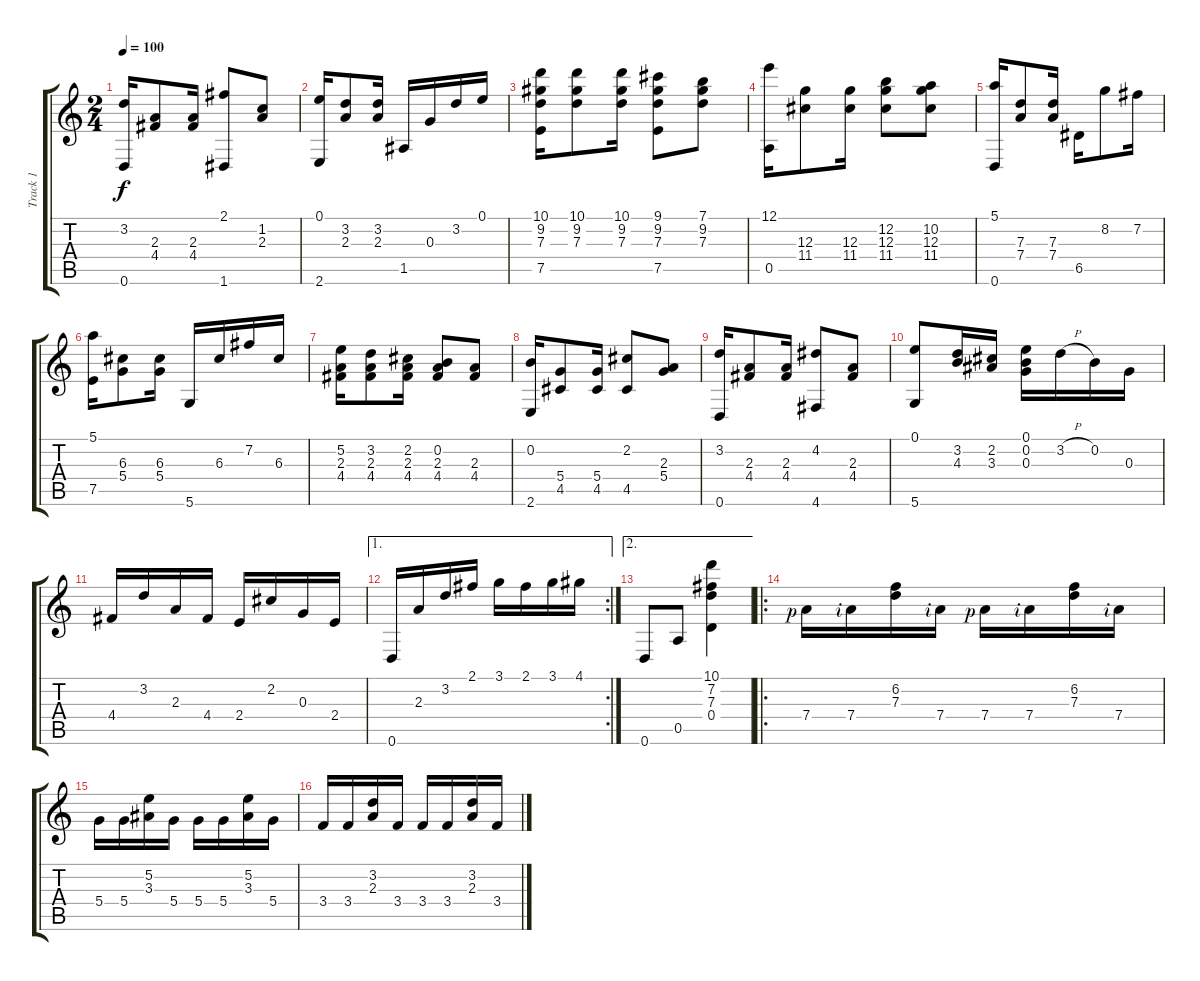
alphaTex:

\track ("Track 1" "Track 1") {instrument acousticguitarnylon}
\staff {score tabs}
\tuning (E4 B3 G3 D3 A2 D2) {hide}
\ts (2 4)
\tempo 100
\clef g2
\ks c
(3.2 0.6).16{dy f} (2.3 4.4).8 (2.3 4.4).16 (2.1 1.6).8 (1.2 2.3).8 |
(0.1 2.6).16 (3.2 2.3).8 (3.2 2.3).16 1.5.16 0.3.16 3.2.16 0.1.16 |
(10.1 9.2 7.3 7.5).16 (10.1 9.2 7.3).8 (10.1 9.2 7.3).16 (9.1 9.2 7.3 7.5).8 (7.1 9.2 7.3).8 |
(12.1 0.5).16 (12.3 11.4).8 (12.3 11.4).16 (12.2 12.3 11.4).8 (10.2 12.3 11.4).8 |
(5.1 0.6).16 (7.3 7.4).8 (7.3 7.4).16 6.5.16 8.2.8 7.2.16 |
(5.1 7.5).16 (6.3 5.4).8 (6.3 5.4).16 5.6.16 6.3.16 7.2.16 6.3.16 |
(5.2 2.3 4.4).16 (3.2 2.3 4.4).8 (2.2 2.3 4.4).16 (0.2 2.3 4.4).8 (2.3 4.4).8 |
(0.2 2.6).16 (5.4 4.5).8 (5.4 4.5).16 (2.2 4.5).8 (2.3 5.4).8 |
(3.2 0.6).16 (2.3 4.4).8 (2.3 4.4).16 (4.2 4.6).8 (2.3 4.4).8 |
(0.1 5.6).8 (3.2 4.3).16 (2.2 3.3).16 (0.1 0.2 0.3).16 3.2{h}.16 0.2.16 0.3.16 |
4.4.16 3.2.16 2.3.16 4.4.16 2.4.16 2.2.16 0.3.16 2.4.16 |
\ae 1
\rc 2
0.6.16 2.3.16 3.2.16 2.1.16 3.1.16 2.1.16 3.1.16 4.1.16 |
\ae 2
0.6.8 0.5.8 (10.1 7.2 7.3 0.4).4 |
\ro
7.4{rf 1}.16 7.4{rf 2}.16 (6.2 7.3).16 7.4{rf 2}.16 7.4{rf 1}.16 7.4{rf 2}.16 (6.2 7.3).16 7.4{rf 2}.16 |
5.4.16 5.4.16 (5.2 3.3).16 5.4.16 5.4.16 5.4.16 (5.2 3.3).16 5.4.16 |
3.4.16 3.4.16 (3.2 2.3).16 3.4.16 3.4.16 3.4.16 (3.2 2.3).16 3.4.16
